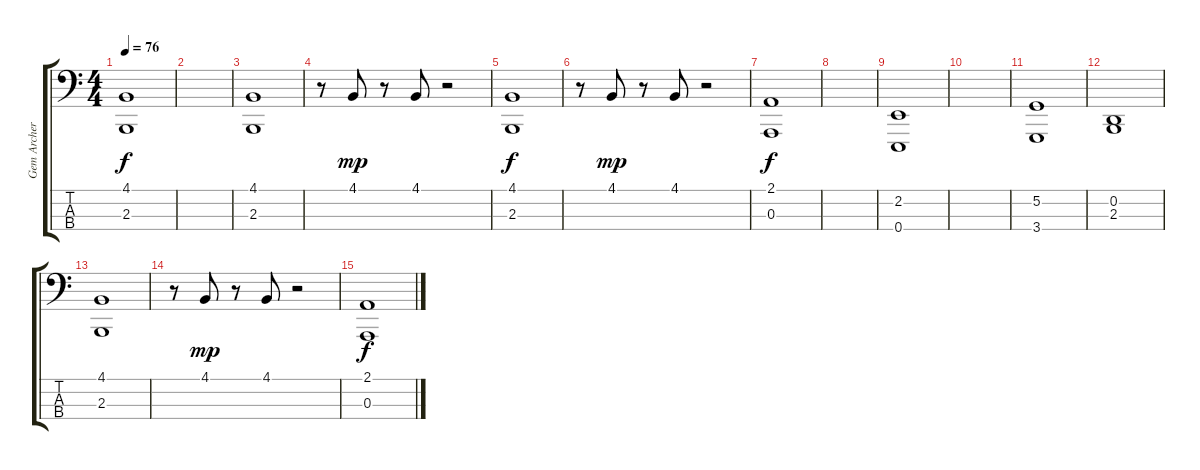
\track ("Gem Archer" "Gem Archer") {instrument acousticgrandpiano}
\staff {score tabs}
\tuning (G2 D2 A1 E1) {hide}
\ts (4 4)
\tempo 76
\clef f4
\ks c
(4.1 2.3).1{dy f instrument acousticgrandpiano} |
|
(4.1 2.3).1 |
r.8 4.1.8{dy mp} r.8 4.1.8 r.2 |
(4.1 2.3).1{dy f} |
r.8 4.1.8{dy mp} r.8 4.1.8 r.2 |
(2.1 0.3).1{dy f} |
|
(2.2 0.4).1 |
|
(5.2 3.4).1 |
(0.2 2.3).1 |
(4.1 2.3).1 |
r.8 4.1.8{dy mp} r.8 4.1.8 r.2 |
(2.1 0.3).1{dy f}
